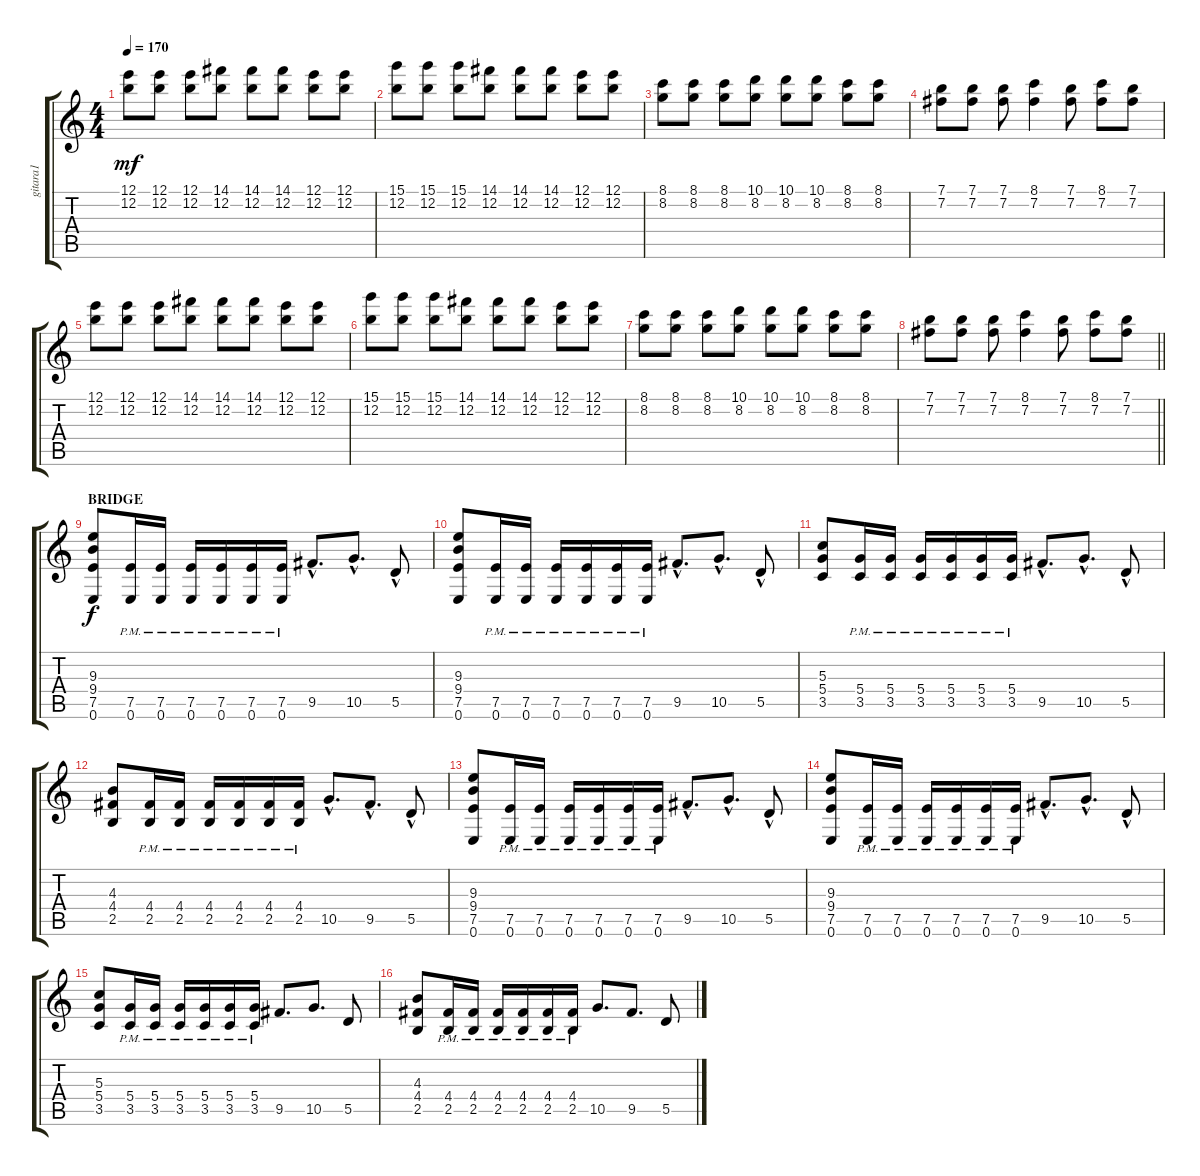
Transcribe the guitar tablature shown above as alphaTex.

\track ("gitara1" "gitara1") {instrument overdrivenguitar}
\staff {score tabs}
\tuning (E4 B3 G3 D3 A2 E2) {hide}
\ts (4 4)
\tempo 170
\clef g2
\ks c
(12.1 12.2).8{dy mf} (12.1 12.2).8 (12.1 12.2).8 (14.1 12.2).8 (14.1 12.2).8 (14.1 12.2).8 (12.1 12.2).8 (12.1 12.2).8 |
(15.1 12.2).8 (15.1 12.2).8 (15.1 12.2).8 (14.1 12.2).8 (14.1 12.2).8 (14.1 12.2).8 (12.1 12.2).8 (12.1 12.2).8 |
(8.1 8.2).8 (8.1 8.2).8 (8.1 8.2).8 (10.1 8.2).8 (10.1 8.2).8 (10.1 8.2).8 (8.1 8.2).8 (8.1 8.2).8 |
(7.1 7.2).8 (7.1 7.2).8 (7.1 7.2).8 (8.1 7.2).4 (7.1 7.2).8 (8.1 7.2).8 (7.1 7.2).8 |
(12.1 12.2).8 (12.1 12.2).8 (12.1 12.2).8 (14.1 12.2).8 (14.1 12.2).8 (14.1 12.2).8 (12.1 12.2).8 (12.1 12.2).8 |
(15.1 12.2).8 (15.1 12.2).8 (15.1 12.2).8 (14.1 12.2).8 (14.1 12.2).8 (14.1 12.2).8 (12.1 12.2).8 (12.1 12.2).8 |
(8.1 8.2).8 (8.1 8.2).8 (8.1 8.2).8 (10.1 8.2).8 (10.1 8.2).8 (10.1 8.2).8 (8.1 8.2).8 (8.1 8.2).8 |
\barLineRight lightlight
(7.1 7.2).8 (7.1 7.2).8 (7.1 7.2).8 (8.1 7.2).4 (7.1 7.2).8 (8.1 7.2).8 (7.1 7.2).8 |
\section ("" "BRIDGE")
(9.3 9.4 7.5 0.6).8{dy f} (7.5{pm} 0.6{pm}).16 (7.5{pm} 0.6{pm}).16 (7.5{pm} 0.6{pm}).16 (7.5{pm} 0.6{pm}).16 (7.5{pm} 0.6{pm}).16 (7.5{pm} 0.6{pm}).16 9.5{hac}.8{d} 10.5{hac}.8{d} 5.5{hac}.8 |
(9.3 9.4 7.5 0.6).8 (7.5{pm} 0.6{pm}).16 (7.5{pm} 0.6{pm}).16 (7.5{pm} 0.6{pm}).16 (7.5{pm} 0.6{pm}).16 (7.5{pm} 0.6{pm}).16 (7.5{pm} 0.6{pm}).16 9.5{hac}.8{d} 10.5{hac}.8{d} 5.5{hac}.8 |
(5.3 5.4 3.5).8 (5.4 3.5{pm}).16 (5.4 3.5{pm}).16 (5.4 3.5{pm}).16 (5.4 3.5{pm}).16 (5.4 3.5{pm}).16 (5.4 3.5{pm}).16 9.5{hac}.8{d} 10.5{hac}.8{d} 5.5{hac}.8 |
(4.3 4.4 2.5).8 (4.4 2.5{pm}).16 (4.4 2.5{pm}).16 (4.4 2.5{pm}).16 (4.4 2.5{pm}).16 (4.4 2.5{pm}).16 (4.4 2.5{pm}).16 10.5{hac}.8{d} 9.5{hac}.8{d} 5.5{hac}.8 |
(9.3 9.4 7.5 0.6).8 (7.5{pm} 0.6{pm}).16 (7.5{pm} 0.6{pm}).16 (7.5{pm} 0.6{pm}).16 (7.5{pm} 0.6{pm}).16 (7.5{pm} 0.6{pm}).16 (7.5{pm} 0.6{pm}).16 9.5{hac}.8{d} 10.5{hac}.8{d} 5.5{hac}.8 |
(9.3 9.4 7.5 0.6).8 (7.5{pm} 0.6{pm}).16 (7.5{pm} 0.6{pm}).16 (7.5{pm} 0.6{pm}).16 (7.5{pm} 0.6{pm}).16 (7.5{pm} 0.6{pm}).16 (7.5{pm} 0.6{pm}).16 9.5{hac}.8{d} 10.5{hac}.8{d} 5.5{hac}.8 |
(5.3 5.4 3.5).8 (5.4 3.5{pm}).16 (5.4 3.5{pm}).16 (5.4 3.5{pm}).16 (5.4 3.5{pm}).16 (5.4 3.5{pm}).16 (5.4 3.5{pm}).16 9.5.8{d} 10.5.8{d} 5.5.8 |
(4.3 4.4 2.5).8 (4.4 2.5{pm}).16 (4.4 2.5{pm}).16 (4.4 2.5{pm}).16 (4.4 2.5{pm}).16 (4.4 2.5{pm}).16 (4.4 2.5{pm}).16 10.5.8{d} 9.5.8{d} 5.5.8
